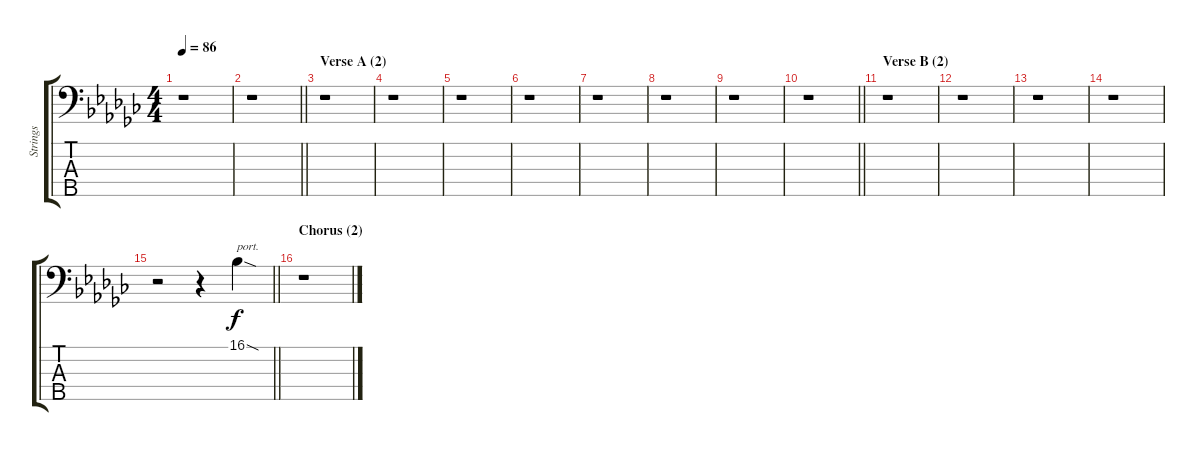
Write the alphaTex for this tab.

\track ("Strings" "Strings") {instrument stringensemble1}
\staff {score tabs}
\tuning (Gb2 Db2 Ab1 Eb1 Bb0) {hide}
\ts (4 4)
\tempo 86
\clef f4
\ks ebminor
r.1{dy f} |
\barLineRight lightlight
r.1 |
\section ("" "Verse A (2)")
r.1 |
r.1 |
r.1 |
r.1 |
r.1 |
r.1 |
r.1 |
\barLineRight lightlight
r.1 |
\section ("" "Verse B (2)")
r.1 |
r.1 |
r.1 |
r.1 |
\barLineRight lightlight
r.2 r.4 16.1{sod}.4{txt "port."} |
\section ("" "Chorus (2)")
r.1
